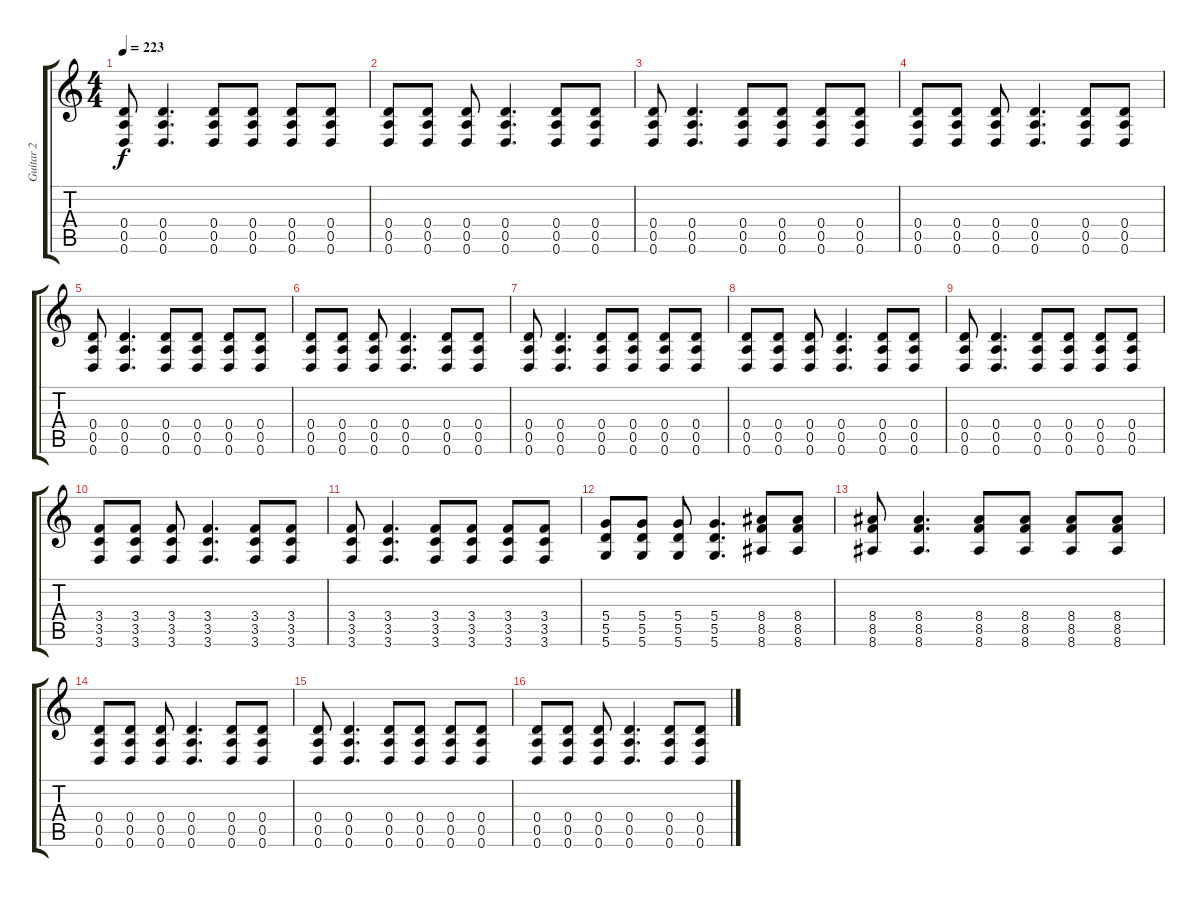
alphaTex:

\track ("Guitar 2" "Guitar 2") {instrument distortionguitar bank 255}
\staff {score tabs}
\tuning (E4 B3 G3 D3 A2 D2) {hide}
\ts (4 4)
\tempo 223
\clef g2
\ks c
(0.4 0.5 0.6).8{dy f} (0.4 0.5 0.6).4{d} (0.4 0.5 0.6).8 (0.4 0.5 0.6).8 (0.4 0.5 0.6).8 (0.4 0.5 0.6).8 |
(0.4 0.5 0.6).8 (0.4 0.5 0.6).8 (0.4 0.5 0.6).8 (0.4 0.5 0.6).4{d} (0.4 0.5 0.6).8 (0.4 0.5 0.6).8 |
(0.4 0.5 0.6).8 (0.4 0.5 0.6).4{d} (0.4 0.5 0.6).8 (0.4 0.5 0.6).8 (0.4 0.5 0.6).8 (0.4 0.5 0.6).8 |
(0.4 0.5 0.6).8 (0.4 0.5 0.6).8 (0.4 0.5 0.6).8 (0.4 0.5 0.6).4{d} (0.4 0.5 0.6).8 (0.4 0.5 0.6).8 |
(0.4 0.5 0.6).8 (0.4 0.5 0.6).4{d} (0.4 0.5 0.6).8 (0.4 0.5 0.6).8 (0.4 0.5 0.6).8 (0.4 0.5 0.6).8 |
(0.4 0.5 0.6).8 (0.4 0.5 0.6).8 (0.4 0.5 0.6).8 (0.4 0.5 0.6).4{d} (0.4 0.5 0.6).8 (0.4 0.5 0.6).8 |
(0.4 0.5 0.6).8 (0.4 0.5 0.6).4{d} (0.4 0.5 0.6).8 (0.4 0.5 0.6).8 (0.4 0.5 0.6).8 (0.4 0.5 0.6).8 |
(0.4 0.5 0.6).8 (0.4 0.5 0.6).8 (0.4 0.5 0.6).8 (0.4 0.5 0.6).4{d} (0.4 0.5 0.6).8 (0.4 0.5 0.6).8 |
(0.4 0.5 0.6).8 (0.4 0.5 0.6).4{d} (0.4 0.5 0.6).8 (0.4 0.5 0.6).8 (0.4 0.5 0.6).8 (0.4 0.5 0.6).8 |
(3.4 3.5 3.6).8 (3.4 3.5 3.6).8 (3.4 3.5 3.6).8 (3.4 3.5 3.6).4{d} (3.4 3.5 3.6).8 (3.4 3.5 3.6).8 |
(3.4 3.5 3.6).8 (3.4 3.5 3.6).4{d} (3.4 3.5 3.6).8 (3.4 3.5 3.6).8 (3.4 3.5 3.6).8 (3.4 3.5 3.6).8 |
(5.4 5.5 5.6).8 (5.4 5.5 5.6).8 (5.4 5.5 5.6).8 (5.4 5.5 5.6).4{d} (8.4 8.5 8.6).8 (8.4 8.5 8.6).8 |
(8.4 8.5 8.6).8 (8.4 8.5 8.6).4{d} (8.4 8.5 8.6).8 (8.4 8.5 8.6).8 (8.4 8.5 8.6).8 (8.4 8.5 8.6).8 |
(0.4 0.5 0.6).8 (0.4 0.5 0.6).8 (0.4 0.5 0.6).8 (0.4 0.5 0.6).4{d} (0.4 0.5 0.6).8 (0.4 0.5 0.6).8 |
(0.4 0.5 0.6).8 (0.4 0.5 0.6).4{d} (0.4 0.5 0.6).8 (0.4 0.5 0.6).8 (0.4 0.5 0.6).8 (0.4 0.5 0.6).8 |
(0.4 0.5 0.6).8 (0.4 0.5 0.6).8 (0.4 0.5 0.6).8 (0.4 0.5 0.6).4{d} (0.4 0.5 0.6).8 (0.4 0.5 0.6).8
